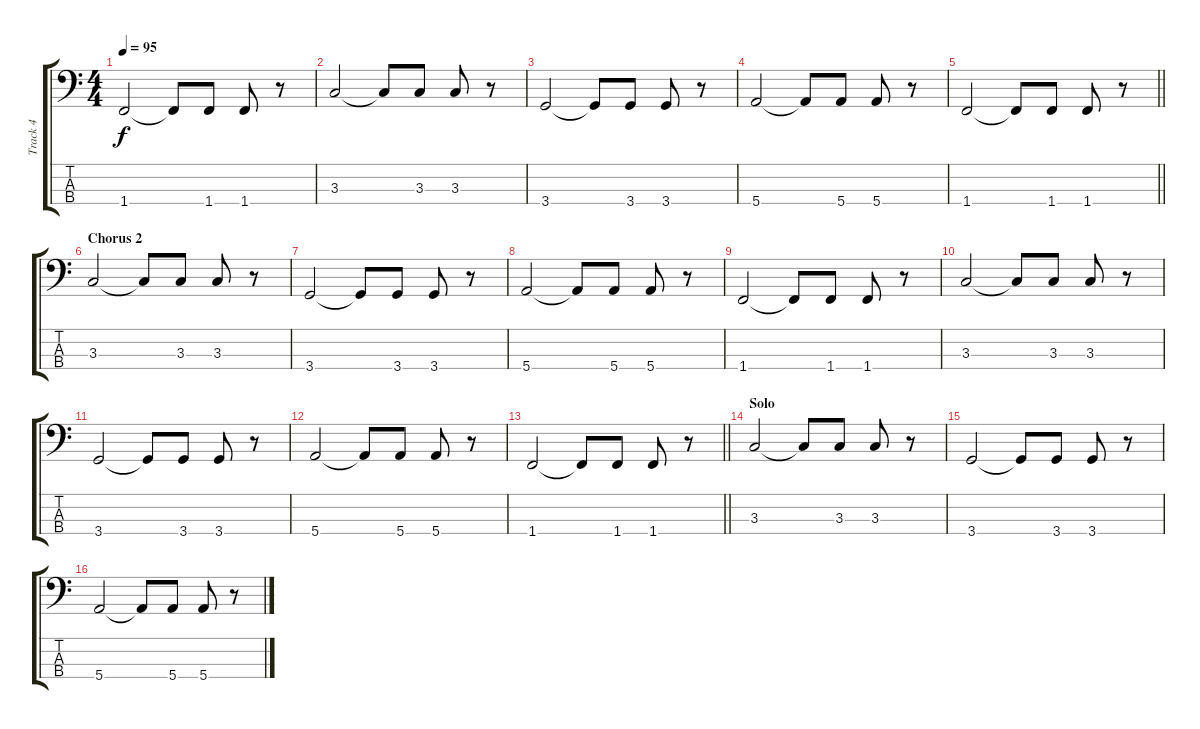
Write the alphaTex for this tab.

\track ("Track 4" "Track 4") {instrument electricbassfinger}
\staff {score tabs}
\tuning (G2 D2 A1 E1) {hide}
\ts (4 4)
\tempo 95
\clef f4
\ks c
1.4.2{dy f} 1.4{t}.8 1.4.8 1.4.8 r.8 |
3.3.2 3.3{t}.8 3.3.8 3.3.8 r.8 |
3.4.2 3.4{t}.8 3.4.8 3.4.8 r.8 |
5.4.2 5.4{t}.8 5.4.8 5.4.8 r.8 |
\barLineRight lightlight
1.4.2 1.4{t}.8 1.4.8 1.4.8 r.8 |
\section ("" "Chorus 2")
3.3.2 3.3{t}.8 3.3.8 3.3.8 r.8 |
3.4.2 3.4{t}.8 3.4.8 3.4.8 r.8 |
5.4.2 5.4{t}.8 5.4.8 5.4.8 r.8 |
1.4.2 1.4{t}.8 1.4.8 1.4.8 r.8 |
3.3.2 3.3{t}.8 3.3.8 3.3.8 r.8 |
3.4.2 3.4{t}.8 3.4.8 3.4.8 r.8 |
5.4.2 5.4{t}.8 5.4.8 5.4.8 r.8 |
\barLineRight lightlight
1.4.2 1.4{t}.8 1.4.8 1.4.8 r.8 |
\section ("" "Solo")
3.3.2 3.3{t}.8 3.3.8 3.3.8 r.8 |
3.4.2 3.4{t}.8 3.4.8 3.4.8 r.8 |
5.4.2 5.4{t}.8 5.4.8 5.4.8 r.8
